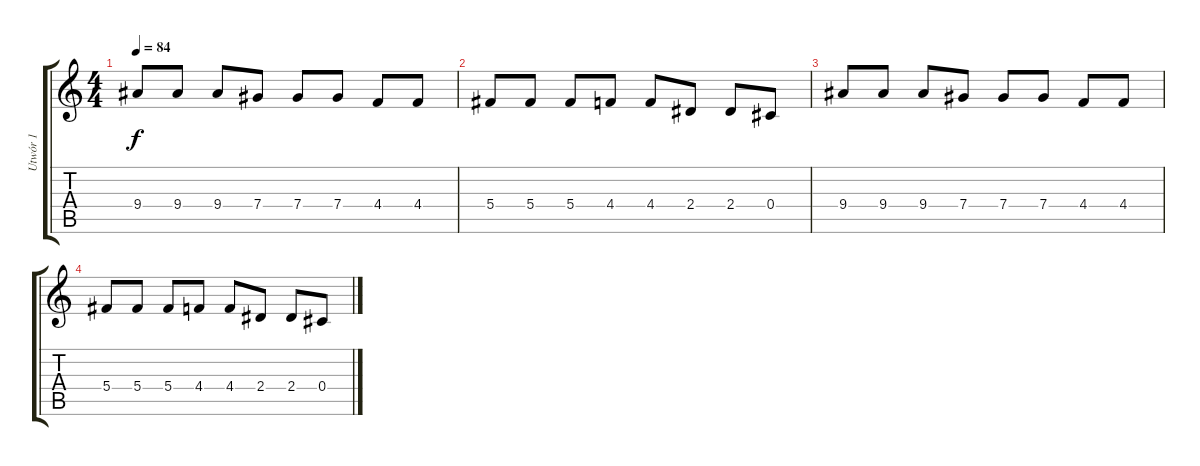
\track ("Utwór 1" "Utwór 1") {instrument acousticguitarnylon}
\staff {score tabs}
\tuning (Eb4 Bb3 Gb3 Db3 Ab2 Eb2) {hide}
\ts (4 4)
\tempo 84
\clef g2
\ks c
9.4.8{dy f} 9.4.8 9.4.8 7.4.8 7.4.8 7.4.8 4.4.8 4.4.8 |
5.4.8 5.4.8 5.4.8 4.4.8 4.4.8 2.4.8 2.4.8 0.4.8 |
9.4.8 9.4.8 9.4.8 7.4.8 7.4.8 7.4.8 4.4.8 4.4.8 |
5.4.8 5.4.8 5.4.8 4.4.8 4.4.8 2.4.8 2.4.8 0.4.8
